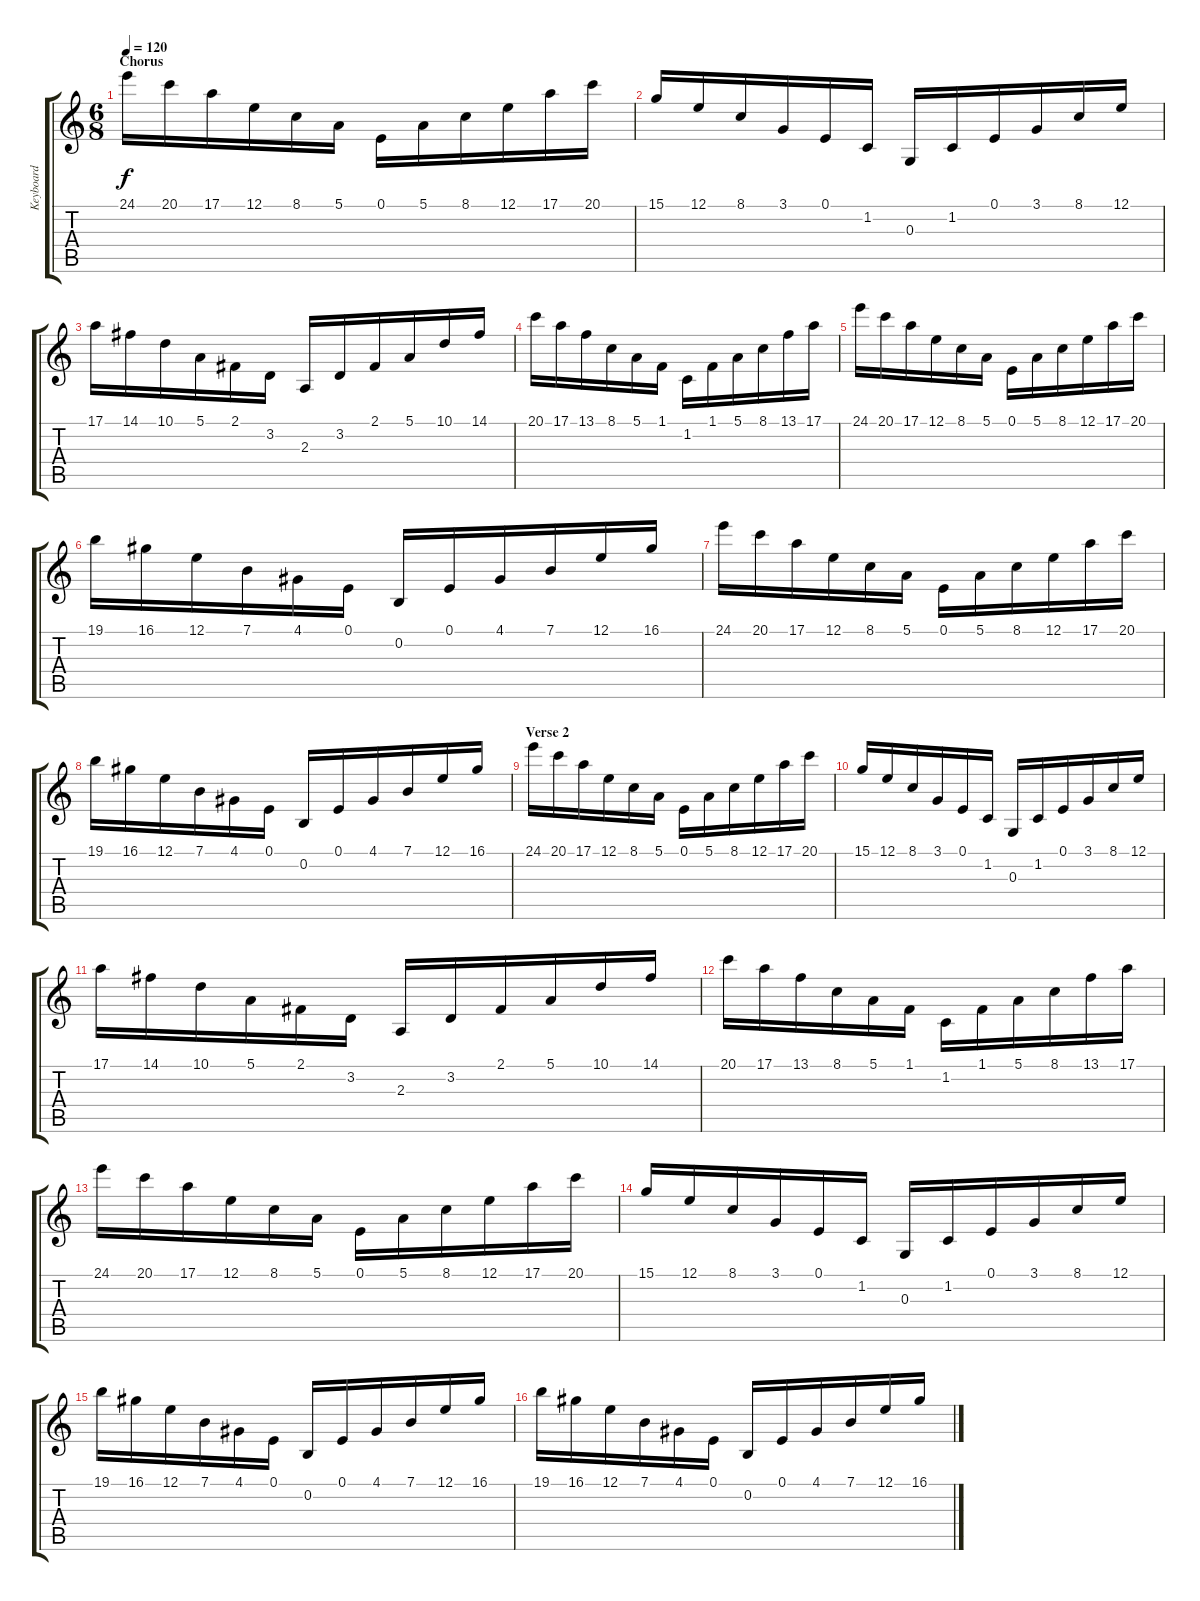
\track ("Keyboard" "Keyboard") {instrument pad7halo}
\staff {score tabs}
\tuning (E4 B3 G3 D3 A2 E2) {hide}
\ts (6 8)
\section ("" "Chorus")
\tempo 120
\clef g2
\ks c
24.1.16{dy f} 20.1.16 17.1.16 12.1.16 8.1.16 5.1.16 0.1.16 5.1.16 8.1.16 12.1.16 17.1.16 20.1.16 |
15.1.16 12.1.16 8.1.16 3.1.16 0.1.16 1.2.16 0.3.16 1.2.16 0.1.16 3.1.16 8.1.16 12.1.16 |
17.1.16 14.1.16 10.1.16 5.1.16 2.1.16 3.2.16 2.3.16 3.2.16 2.1.16 5.1.16 10.1.16 14.1.16 |
20.1.16 17.1.16 13.1.16 8.1.16 5.1.16 1.1.16 1.2.16 1.1.16 5.1.16 8.1.16 13.1.16 17.1.16 |
24.1.16 20.1.16 17.1.16 12.1.16 8.1.16 5.1.16 0.1.16 5.1.16 8.1.16 12.1.16 17.1.16 20.1.16 |
19.1.16 16.1.16 12.1.16 7.1.16 4.1.16 0.1.16 0.2.16 0.1.16 4.1.16 7.1.16 12.1.16 16.1.16 |
24.1.16 20.1.16 17.1.16 12.1.16 8.1.16 5.1.16 0.1.16 5.1.16 8.1.16 12.1.16 17.1.16 20.1.16 |
19.1.16 16.1.16 12.1.16 7.1.16 4.1.16 0.1.16 0.2.16 0.1.16 4.1.16 7.1.16 12.1.16 16.1.16 |
\section ("" "Verse 2")
24.1.16 20.1.16 17.1.16 12.1.16 8.1.16 5.1.16 0.1.16 5.1.16 8.1.16 12.1.16 17.1.16 20.1.16 |
15.1.16 12.1.16 8.1.16 3.1.16 0.1.16 1.2.16 0.3.16 1.2.16 0.1.16 3.1.16 8.1.16 12.1.16 |
17.1.16 14.1.16 10.1.16 5.1.16 2.1.16 3.2.16 2.3.16 3.2.16 2.1.16 5.1.16 10.1.16 14.1.16 |
20.1.16 17.1.16 13.1.16 8.1.16 5.1.16 1.1.16 1.2.16 1.1.16 5.1.16 8.1.16 13.1.16 17.1.16 |
24.1.16 20.1.16 17.1.16 12.1.16 8.1.16 5.1.16 0.1.16 5.1.16 8.1.16 12.1.16 17.1.16 20.1.16 |
15.1.16 12.1.16 8.1.16 3.1.16 0.1.16 1.2.16 0.3.16 1.2.16 0.1.16 3.1.16 8.1.16 12.1.16 |
19.1.16 16.1.16 12.1.16 7.1.16 4.1.16 0.1.16 0.2.16 0.1.16 4.1.16 7.1.16 12.1.16 16.1.16 |
19.1.16 16.1.16 12.1.16 7.1.16 4.1.16 0.1.16 0.2.16 0.1.16 4.1.16 7.1.16 12.1.16 16.1.16
